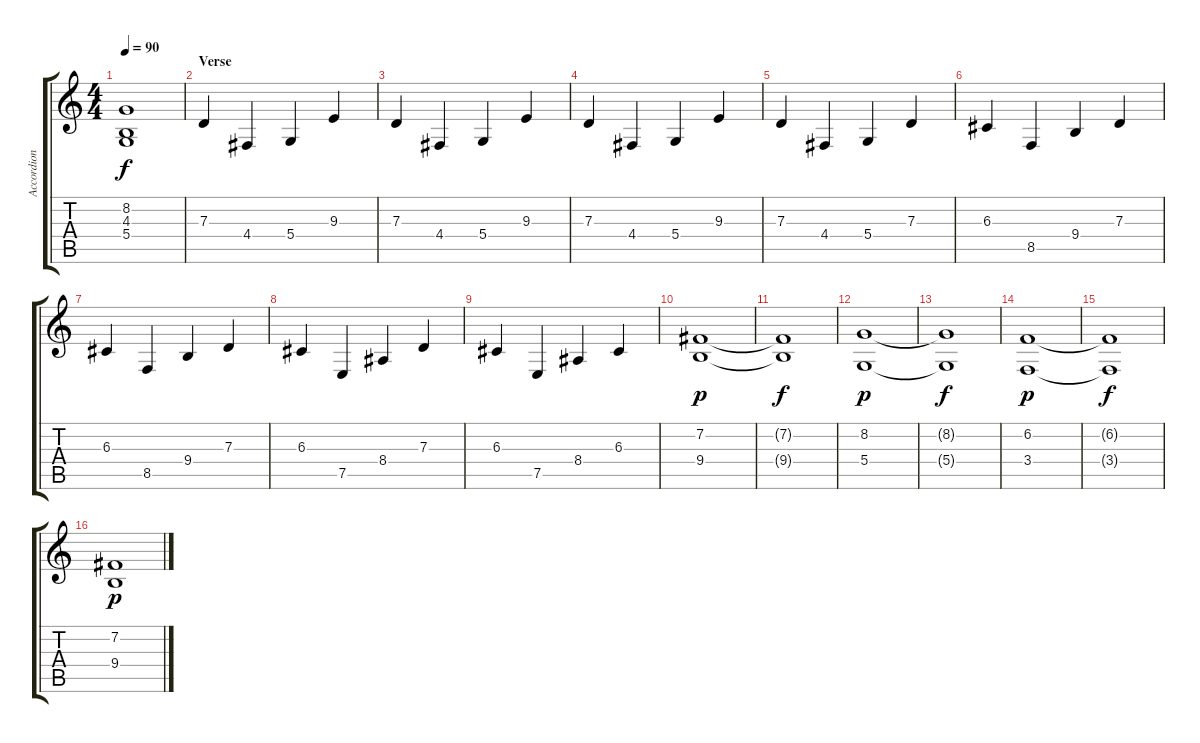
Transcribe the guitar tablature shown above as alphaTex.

\track ("Accordion" "Accordion") {instrument accordion}
\staff {score tabs}
\tuning (E4 B3 G3 D3 A2 E2) {hide}
\ts (4 4)
\tempo 90
\clef g2
\ks c
(8.2{t} 4.3{t} 5.4{t}).1{dy f} |
\section ("" "Verse")
7.3.4 4.4.4 5.4.4 9.3.4 |
7.3.4 4.4.4 5.4.4 9.3.4 |
7.3.4 4.4.4 5.4.4 9.3.4 |
7.3.4 4.4.4 5.4.4 7.3.4 |
6.3.4 8.5.4 9.4.4 7.3.4 |
6.3.4 8.5.4 9.4.4 7.3.4 |
6.3.4 7.5.4 8.4.4 7.3.4 |
6.3.4 7.5.4 8.4.4 6.3.4 |
(7.2 9.4).1{dy p} |
(7.2{t} 9.4{t}).1{dy f} |
(8.2 5.4).1{dy p} |
(8.2{t} 5.4{t}).1{dy f} |
(6.2 3.4).1{dy p} |
(6.2{t} 3.4{t}).1{dy f} |
(7.2 9.4).1{dy p}
